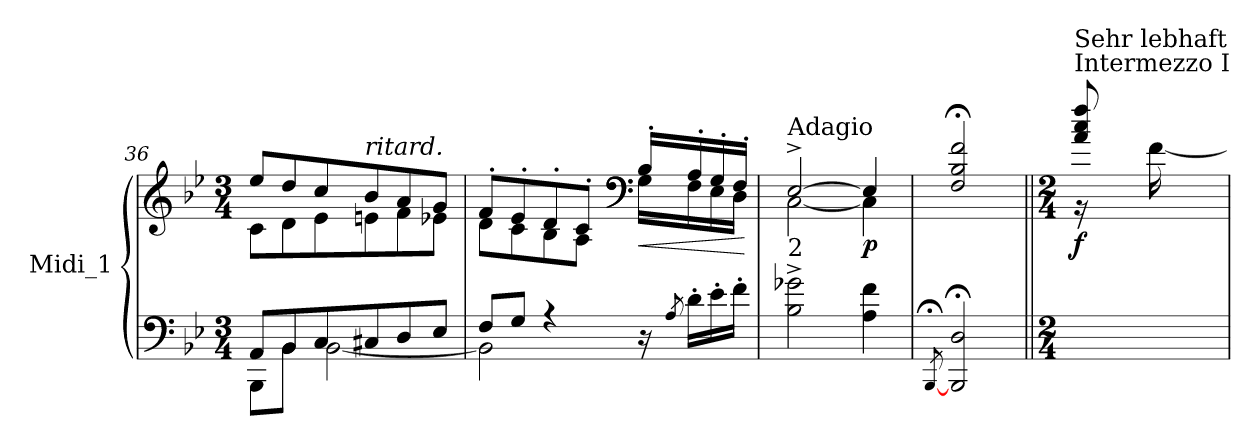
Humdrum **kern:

**kern	**kern	**dynam
*part1	*part1	*part1
*staff2	*staff1	*staff1/2
*I"Midi_1	*	*
*clefF4	*clefG2	*
*k[b-e-]	*k[b-e-]	*
*B-:	*B-:	*
*M3/4	*M3/4	*
=36	=36	=36
*^	*^	*
8AA/L	8BBB-\L	8ee-/L	8c\L	.
8BB-/	8BB-\J	8dd/	8d\	.
8C/	[2BB-\	8cc/	8e-\	.
!	!	!LO:TX:a:i:t=ritard.	!	!
8C#X/	.	8b-/	8en\	.
8D/	.	8a/	8f\	.
8E-/J	.	8g/J	8e-X\J	.
=37	=37	=37	=37	=37
8F/L	2BB-\]	8f'/L	8d\L	.
8G/J	.	8e-'/	8c\	.
4r	.	8d'/	8B-\	.
.	.	8c'/J	8A\J	.
*	*	*clefF4	*	*
!	!	!	!	!LO:HP:b
16r	4ryy	16B-'/LL	16G\LL	<
8qA/	.	.	.	.
16d'\LL	.	16A'/	16F\	.
16e-'\	.	16G'/	16E-\	.
16f'\JJ	.	16F'/JJ	16D\JJ	.
*v	*v	*	*	*
*	*v	*v	*
.	.	[
=38	=38	=38
*^	*^	*
!	!	!LO:TX:a:t=Adagio	!	!
!	!	!LO:TX:b:t=2	!	!
2B-\^ 2g-X\^	2ryy	[2E-^/	[2C\	.
!	!	!	!	!LO:DY:b
4A\ 4f\	4ryy	4E-/]	4C\]	p
=39	=39	=39	=39	=39
[8qBBB-;</	.	.	.	.
*	*	*clefG2	*	*
2BBB-/;< 2D/;<	2ryy	2F/;< 2B-/;< 2f/;<	2ryy	.
*v	*v	*	*	*
!!LO:LB:g=z	!!
=40||	=40||	=40||	=40||
*M2/4	*M2/4	*	*
*^	*	*	*
!	!	!LO:TX:a:t=Intermezzo I	!	!
!	!	!LO:TX:a:t=Sehr lebhaft	!	!
!	!	!	!	!LO:DY:b
*v	*v	*	*	*
8ryy	8a/ 8cc/ 8ff/	16r	f
.	.	[16f\	.
*	*v	*v	*
=	=	=
*-	*-	*-
